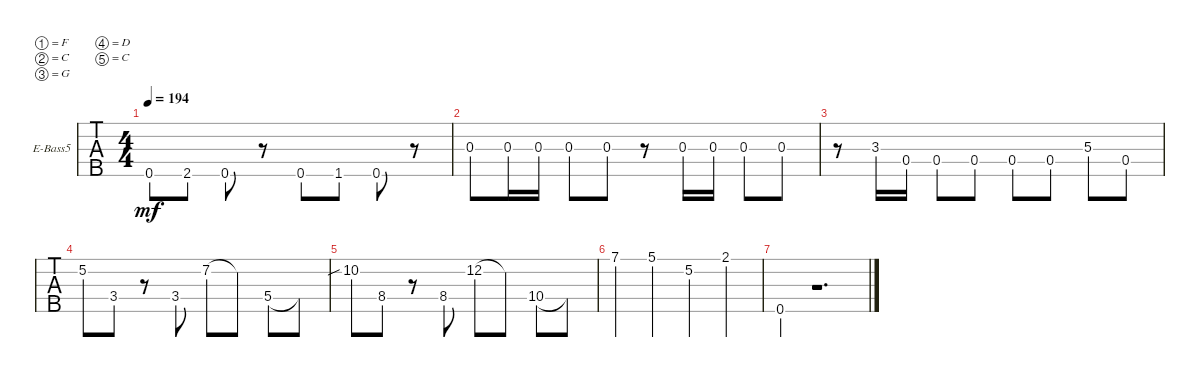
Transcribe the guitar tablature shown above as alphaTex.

\bracketExtendMode groupsimilarinstruments
\firstSystemTrackNameOrientation horizontal
\otherSystemsTrackNameOrientation horizontal
\track ("bass" "E-Bass5") {instrument electricbassfinger}
\staff {tabs}
\tuning (F2 C2 G1 D1 C1)
\ts (4 4)
\tempo 194
\clef f4
\ks c
0.5.8{dy mf} 2.5.8 0.5.8 r.8 0.5.8 1.5.8 0.5.8 r.8 |
0.3.8 0.3.16 0.3.16 0.3.8 0.3.8 r.8 0.3.16 0.3.16 0.3.8 0.3.8 |
r.8 3.3.16 0.4.16 0.4.8 0.4.8 0.4.8 0.4.8 5.3.8 0.4.8 |
5.2.8 3.4.8 r.8 3.4.8 7.2.8 7.2{t}.8 5.4.8 5.4{t}.8 |
10.2{sib}.8 8.4.8 r.8 8.4.8 12.2.8 12.2{t}.8 10.4.8 10.4{t}.8 |
7.1.4 5.1.4 5.2.4 2.1.4 |
0.5.4 r.1{d}
